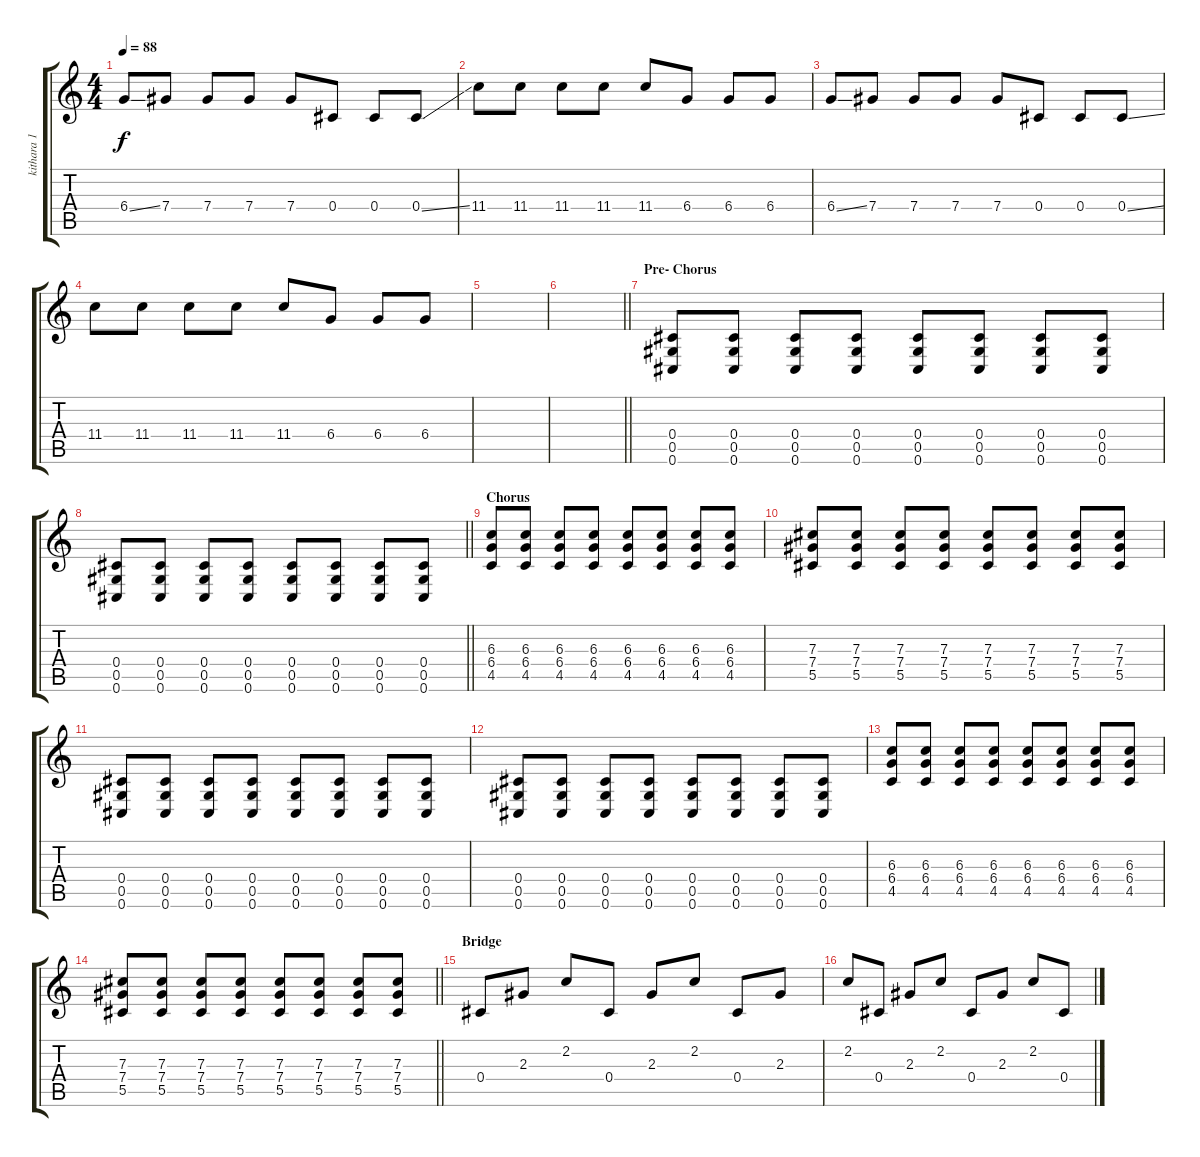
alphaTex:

\track ("kithara 1" "kithara 1") {instrument acousticguitarnylon}
\staff {score tabs}
\tuning (Eb4 Bb3 Gb3 Db3 Ab2 Db2) {hide}
\ts (4 4)
\tempo 88
\clef g2
\ks c
6.4{ss}.8{dy f} 7.4.8 7.4.8 7.4.8 7.4.8 0.4.8 0.4.8 0.4{ss}.8 |
11.4.8 11.4.8 11.4.8 11.4.8 11.4.8 6.4.8 6.4.8 6.4.8 |
6.4{ss}.8 7.4.8 7.4.8 7.4.8 7.4.8 0.4.8 0.4.8 0.4{ss}.8 |
11.4.8 11.4.8 11.4.8 11.4.8 11.4.8 6.4.8 6.4.8 6.4.8 |
|
\barLineRight lightlight
|
\section ("" "Pre- Chorus")
(0.4 0.5 0.6).8 (0.4 0.5 0.6).8 (0.4 0.5 0.6).8 (0.4 0.5 0.6).8 (0.4 0.5 0.6).8 (0.4 0.5 0.6).8 (0.4 0.5 0.6).8 (0.4 0.5 0.6).8 |
\barLineRight lightlight
(0.4 0.5 0.6).8 (0.4 0.5 0.6).8 (0.4 0.5 0.6).8 (0.4 0.5 0.6).8 (0.4 0.5 0.6).8 (0.4 0.5 0.6).8 (0.4 0.5 0.6).8 (0.4 0.5 0.6).8 |
\section ("" "Chorus")
(6.3 6.4 4.5).8{instrument distortionguitar} (6.3 6.4 4.5).8 (6.3 6.4 4.5).8 (6.3 6.4 4.5).8 (6.3 6.4 4.5).8 (6.3 6.4 4.5).8 (6.3 6.4 4.5).8 (6.3 6.4 4.5).8 |
(7.3 7.4 5.5).8 (7.3 7.4 5.5).8 (7.3 7.4 5.5).8 (7.3 7.4 5.5).8 (7.3 7.4 5.5).8 (7.3 7.4 5.5).8 (7.3 7.4 5.5).8 (7.3 7.4 5.5).8 |
(0.4 0.5 0.6).8 (0.4 0.5 0.6).8 (0.4 0.5 0.6).8 (0.4 0.5 0.6).8 (0.4 0.5 0.6).8 (0.4 0.5 0.6).8 (0.4 0.5 0.6).8 (0.4 0.5 0.6).8 |
(0.4 0.5 0.6).8 (0.4 0.5 0.6).8 (0.4 0.5 0.6).8 (0.4 0.5 0.6).8 (0.4 0.5 0.6).8 (0.4 0.5 0.6).8 (0.4 0.5 0.6).8 (0.4 0.5 0.6).8 |
(6.3 6.4 4.5).8{instrument distortionguitar} (6.3 6.4 4.5).8 (6.3 6.4 4.5).8 (6.3 6.4 4.5).8 (6.3 6.4 4.5).8 (6.3 6.4 4.5).8 (6.3 6.4 4.5).8 (6.3 6.4 4.5).8 |
\barLineRight lightlight
(7.3 7.4 5.5).8 (7.3 7.4 5.5).8 (7.3 7.4 5.5).8 (7.3 7.4 5.5).8 (7.3 7.4 5.5).8 (7.3 7.4 5.5).8 (7.3 7.4 5.5).8 (7.3 7.4 5.5).8 |
\section ("" "Bridge")
0.4.8{instrument acousticguitarnylon} 2.3.8 2.2.8 0.4.8 2.3.8 2.2.8 0.4.8 2.3.8 |
2.2.8 0.4.8 2.3.8 2.2.8 0.4.8 2.3.8 2.2.8 0.4.8
